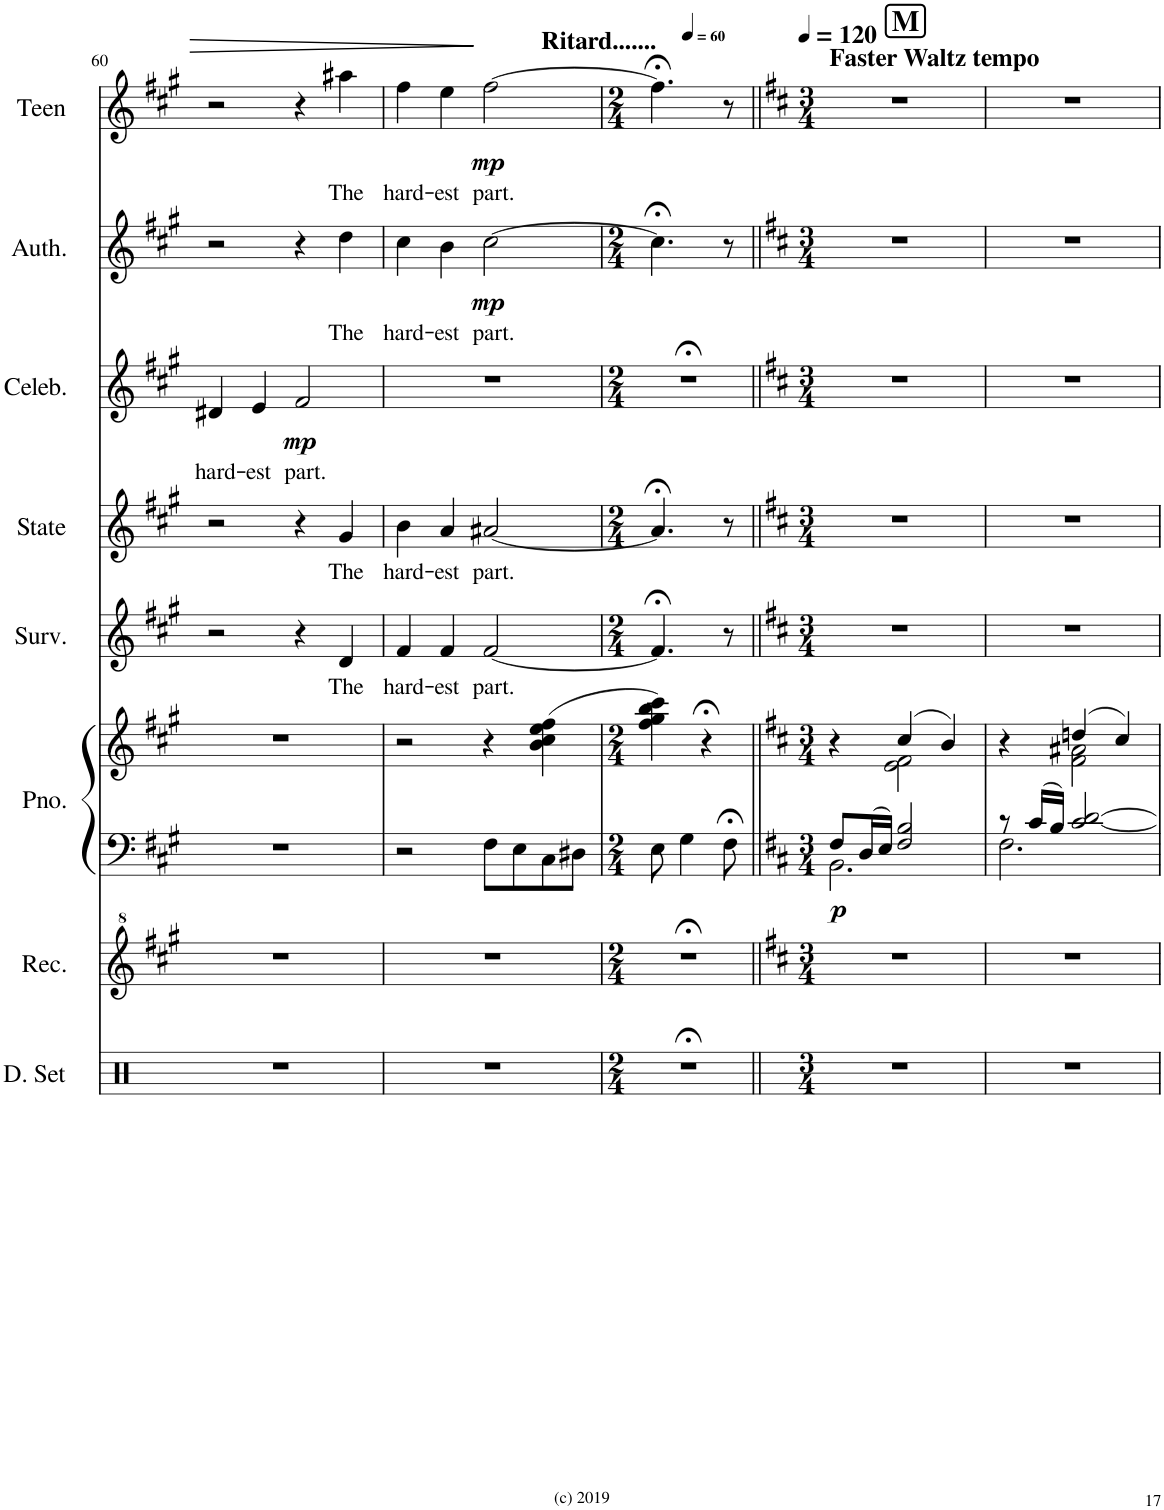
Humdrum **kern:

**kern	**kern	**kern	**kern	**dynam	**kern	**text	**kern	**text	**kern	**text	**dynam	**kern	**text	**dynam	**kern	**text	**dynam
*part8	*part7	*part6	*part6	*part6	*part5	*part5	*part4	*part4	*part3	*part3	*part3	*part2	*part2	*part2	*part1	*part1	*part1
*staff9	*staff8	*staff7	*staff6	*staff6/7	*staff5	*staff5	*staff4	*staff4	*staff3	*staff3	*staff3	*staff2	*staff2	*staff2	*staff1	*staff1	*staff1
*I"Drumset	*I"Recorder	*I"Piano	*	*	*I"Survivor Thea	*	*I"State Artist	*	*I"Celebrity Thea	*	*	*I"Author Thea	*	*	*I"Teen Thea	*	*
*I'D. Set	*I'Rec.	*I'Pno.	*	*	*I'Surv.	*	*I'State	*	*I'Celeb.	*	*	*I'Auth.	*	*	*I'Teen	*	*
!!LO:PB:g=z
*clefX	*clefG^2	*clefF4	*clefG2	*	*clefG2	*	*clefG2	*	*clefG2	*	*	*clefG2	*	*	*clefG2	*	*
*	*	*	*	*	*	*	*ITrd1c2	*	*	*	*	*	*	*	*	*	*
*k[f#]	*k[f#c#g#]	*k[f#c#g#]	*k[f#c#g#]	*	*k[f#c#g#]	*	*k[f#c#g#]	*	*k[f#c#g#]	*	*	*k[f#c#g#]	*	*	*k[f#c#g#]	*	*
*M4/4	*M4/4	*M4/4	*M4/4	*	*M4/4	*	*M4/4	*	*M4/4	*	*	*M4/4	*	*	*M4/4	*	*
=60	=60	=60	=60	=60	=60	=60	=60	=60	=60	=60	=60	=60	=60	=60	=60	=60	=60
!	!	!	!	!	!	!	!	!	!	!LO:LY:b	!	!	!	!	!	!	!
1r	1r	1r	1r	.	2r	.	2r	.	4d#X/	hard-	.	2r	.	.	2r	.	.
!	!	!	!	!	!	!	!	!	!	!LO:LY:b	!	!	!	!	!	!	!
.	.	.	.	.	.	.	.	.	4e/	-est	.	.	.	.	.	.	.
!	!	!	!	!	!	!	!	!	!	!LO:LY:b	!LO:DY:b	!	!	!	!	!	!
.	.	.	.	.	4r	.	4r	.	2f#/	part.	mp	4r	.	.	4r	.	.
!	!	!	!	!	!	!LO:LY:b	!	!LO:LY:b	!	!	!	!	!LO:LY:b	!	!	!LO:LY:b	!
.	.	.	.	.	4d/	The	4g#/	The	.	.	.	4dd\	The	.	4aa#X\	The	.
=61	=61	=61	=61	=61	=61	=61	=61	=61	=61	=61	=61	=61	=61	=61	=61	=61	=61
!	!	!	!	!	!	!LO:LY:b	!	!LO:LY:b	!	!	!	!	!LO:LY:b	!	!	!LO:LY:b	!
*	*	*	*	*	*	*	*	*	*	*	*	*	*	*	*^	*	*
1r	1r	2r	2r	.	4f#/	hard-	4b\	hard-	1r	.	.	4cc#\	hard-	.	4ff#\	2.ryy	hard-	.
!	!	!	!	!	!	!LO:LY:b	!	!LO:LY:b	!	!	!	!	!LO:LY:b	!	!	!	!LO:LY:b	!
.	.	.	.	.	4f#/	-est	4a/	-est	.	.	.	4b\	est	.	4ee\	.	-est	.
!	!	!	!	!	!	!LO:LY:b	!	!LO:LY:b	!	!	!	!	!LO:LY:b	!LO:DY:b	!	!	!LO:LY:b	!LO:DY:b
.	.	8F#\L	4r	.	[2f#/	part.	[2a#X/	part.	.	.	.	[2cc#\	part.	mp	[2ff#\	.	part.	mp
.	.	8E\	.	.	.	.	.	.	.	.	.	.	.	.	.	.	.	.
!	!	!	!	!	!	!	!	!	!	!	!	!	!	!	!	!LO:TX:a:B:t=Ritard.......	!	!
.	.	8C#\	(4b\ 4cc#\ 4ee\ 4ff#\	.	.	.	.	.	.	.	.	.	.	.	.	4ryy	.	.
.	.	8D#X\J	.	.	.	.	.	.	.	.	.	.	.	.	.	.	.	.
=62	=62	=62	=62	=62	=62	=62	=62	=62	=62	=62	=62	=62	=62	=62	=62	=62	=62	=62
*M2/4	*M2/4	*M2/4	*M2/4	*	*M2/4	*	*M2/4	*	*M2/4	*	*	*M2/4	*	*	*M2/4	*	*	*
2r;<	2r;<	8E\	4ff#\ 4gg#\ 4bb\ 4ccc#\)	.	4.f#;</]	.	4.a#;</]	.	2r;<	.	.	4.cc#;<\]	.	.	4.ff#;<\]	8ryy	.	.
*	*	*	*	*	*	*	*	*	*	*	*	*	*	*	*MM60	*	*	*
.	.	4G#\	.	.	.	.	.	.	.	.	.	.	.	.	.	4.ryy	.	.
.	.	.	4r;<	.	.	.	.	.	.	.	.	.	.	.	.	.	.	.
.	.	8F#;<\	.	.	8r	.	8r	.	.	.	.	8r	.	.	8r	.	.	.
*	*	*	*	*	*	*	*	*	*	*	*	*	*	*	*v	*v	*	*
=63||	=63||	=63||	=63||	=63||	=63||	=63||	=63||	=63||	=63||	=63||	=63||	=63||	=63||	=63||	=63||	=63||	=63||
!!LO:REH:place=s1:a:B:cj:fs=14:t=M:qo=1
*	*k[f#c#]	*k[f#c#]	*k[f#c#]	*	*k[f#c#]	*	*k[f#c#]	*	*k[f#c#]	*	*	*k[f#c#]	*	*	*k[f#c#]	*	*
*M3/4	*M3/4	*M3/4	*M3/4	*	*M3/4	*	*M3/4	*	*M3/4	*	*	*M3/4	*	*	*M3/4	*	*
*	*	*	*	*	*	*	*	*	*	*	*	*	*	*	*MM120	*	*
*	*	*^	*^	*	*	*	*	*	*	*	*	*	*	*	*^	*	*
!	!	!	!	!	!	!	!	!	!	!	!	!	!	!	!	!	!LO:TX:a:B:t=Faster Waltz tempo	!	!	!
!	!	!	!	!	!	!LO:DY:b=2	!	!	!	!	!	!	!	!	!	!	!	!	!	!
*	*	*	*	*	*	*	*	*	*	*	*	*	*	*	*	*	*v	*v	*	*
2.r	2.r	8F#/L	2.BB\	4r	4ryy	p	2.r	.	2.r	.	2.r	.	.	2.r	.	.	2.r	.	.
.	.	16D/L	.	.	.	.	.	.	.	.	.	.	.	.	.	.	.	.	.
.	.	16E/JJ	.	.	.	.	.	.	.	.	.	.	.	.	.	.	.	.	.
.	.	2F#/ 2B/	.	(4cc#/	2e\ 2f#\	.	.	.	.	.	.	.	.	.	.	.	.	.	.
.	.	.	.	4b/)	.	.	.	.	.	.	.	.	.	.	.	.	.	.	.
=64	=64	=64	=64	=64	=64	=64	=64	=64	=64	=64	=64	=64	=64	=64	=64	=64	=64	=64	=64
2.r	2.r	8r	2.F#\	4r	4ryy	.	2.r	.	2.r	.	2.r	.	.	2.r	.	.	2.r	.	.
.	.	16c#/LL	.	.	.	.	.	.	.	.	.	.	.	.	.	.	.	.	.
.	.	16B/JJ	.	.	.	.	.	.	.	.	.	.	.	.	.	.	.	.	.
.	.	[<2c#/ [2d/	.	(4ddn/	2f#\ 2a#X\	.	.	.	.	.	.	.	.	.	.	.	.	.	.
.	.	.	.	4cc#/)	.	.	.	.	.	.	.	.	.	.	.	.	.	.	.
*	*	*v	*v	*	*	*	*	*	*	*	*	*	*	*	*	*	*	*	*
*	*	*	*v	*v	*	*	*	*	*	*	*	*	*	*	*	*	*	*
=	=	=	=	=	=	=	=	=	=	=	=	=	=	=	=	=	=
*-	*-	*-	*-	*-	*-	*-	*-	*-	*-	*-	*-	*-	*-	*-	*-	*-	*-
